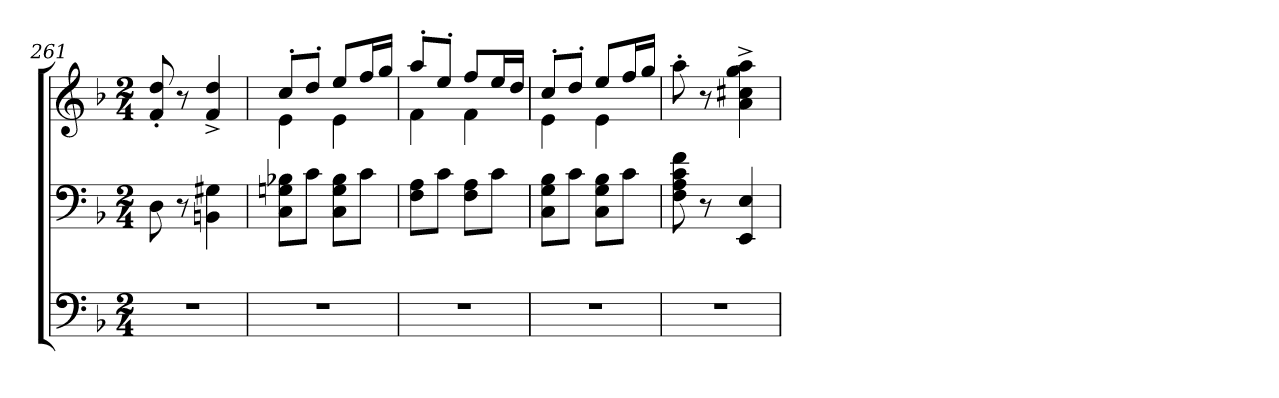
**kern	**kern	**kern
*part3	*part2	*part1
*staff3	*staff2	*staff1
*clefF4	*clefF4	*clefG2
*k[b-]	*k[b-]	*k[b-]
*M2/4	*M2/4	*M2/4
=261	=261	=261
2r	8D	8dd'> 8f'>
.	8r	8r
.	4G#X 4BBn	4dd^> 4f^>
=262	=262	=262
*	*	*^
2r	8B-X 8Gn 8CL	8cc'>L	4e
.	8cJ	8dd'>J	.
.	8B- 8G 8CL	8eeL	4e
.	8cJ	16ffL	.
.	.	16ggJJ	.
=263	=263	=263	=263
2r	8A 8FL	8aa'>L	4f
.	8cJ	8ee'>J	.
.	8A 8FL	8ffL	4f
.	8cJ	16eeL	.
.	.	16ddJJ	.
=264	=264	=264	=264
2r	8B- 8G 8CL	8cc'>L	4e
.	8cJ	8dd'>J	.
.	8B- 8G 8CL	8eeL	4e
.	8cJ	16ffL	.
.	.	16ggJJ	.
*	*	*v	*v
=265	=265	=265
2r	8f 8c 8A 8F	8aa'>
.	8r	8r
.	4E 4EE	4aa^> 4gg^> 4cc#X^> 4a^>
=	=	=
*-	*-	*-
